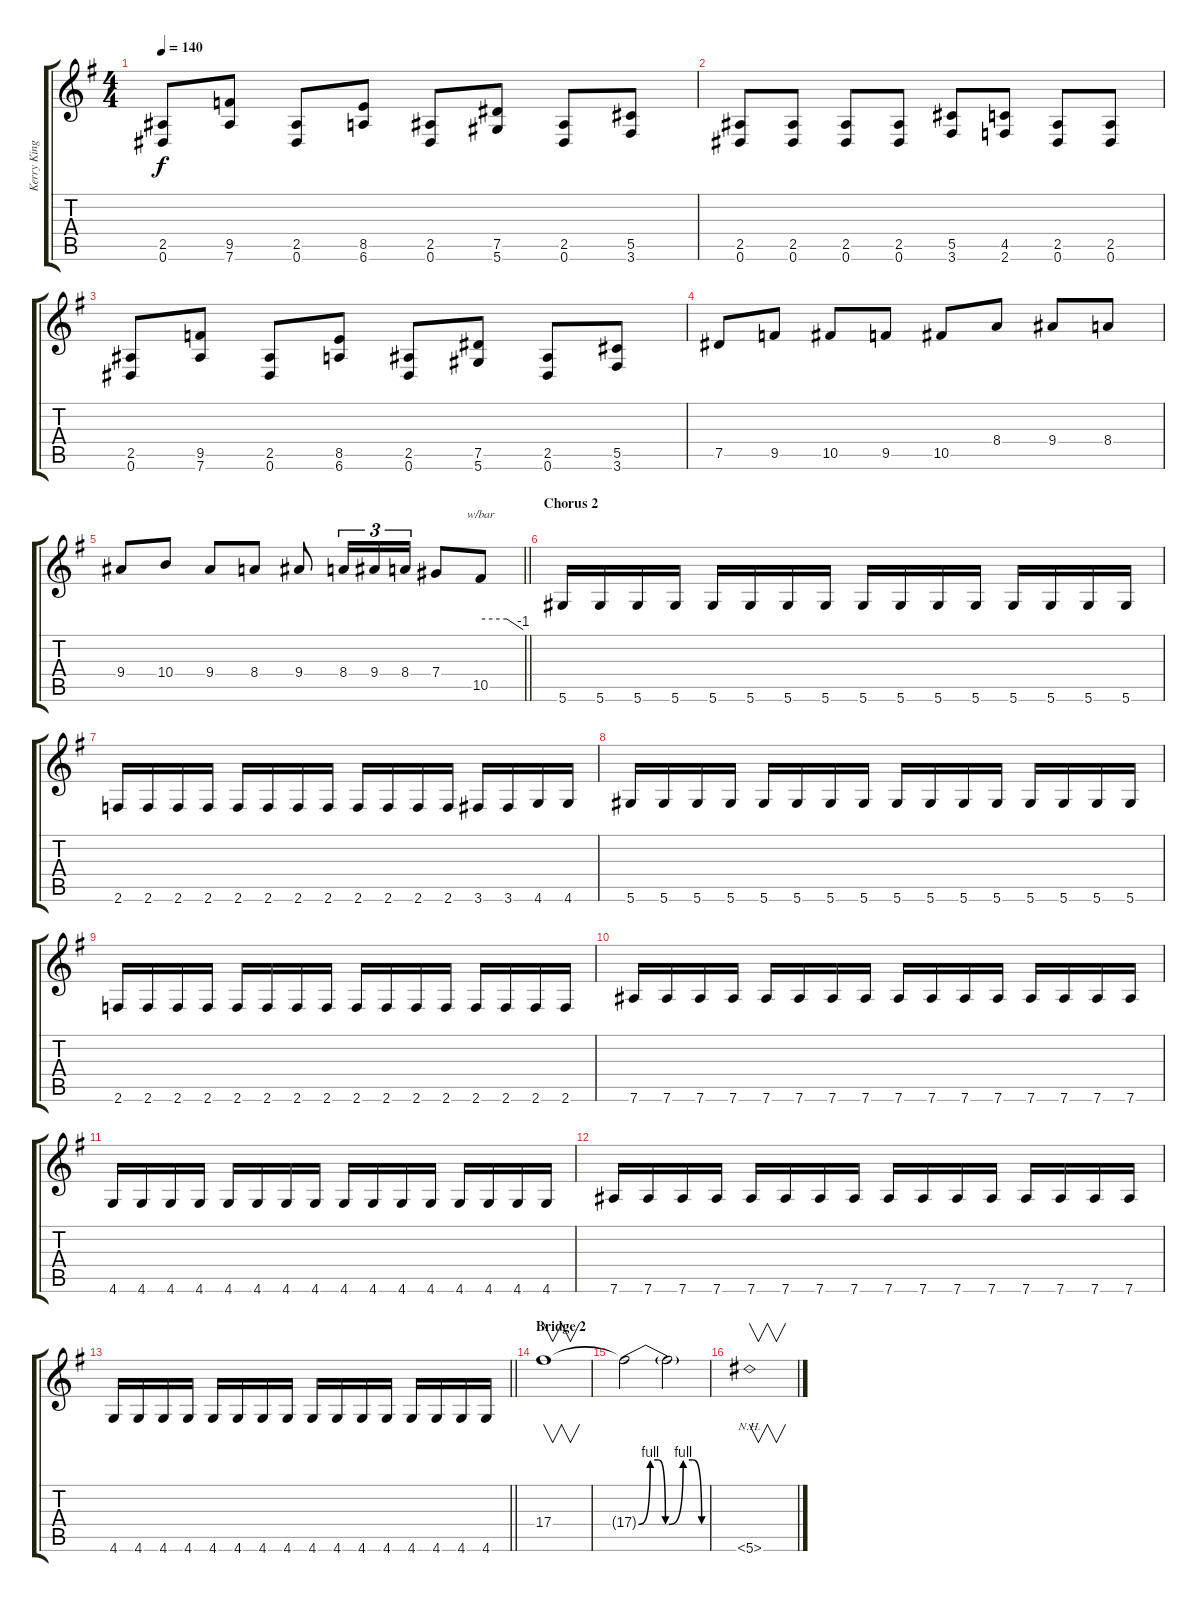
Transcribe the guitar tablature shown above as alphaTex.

\track ("Kerry King" "Kerry King") {instrument distortionguitar}
\staff {score tabs}
\tuning (Eb4 Bb3 Gb3 Db3 Ab2 Eb2) {hide}
\ts (4 4)
\tempo 140
\clef g2
\ks g
(2.5 0.6).8{dy f} (9.5 7.6).8 (2.5 0.6).8 (8.5 6.6).8 (2.5 0.6).8 (7.5 5.6).8 (2.5 0.6).8 (5.5 3.6).8 |
(2.5 0.6).8 (2.5 0.6).8 (2.5 0.6).8 (2.5 0.6).8 (5.5 3.6).8 (4.5 2.6).8 (2.5 0.6).8 (2.5 0.6).8 |
(2.5 0.6).8 (9.5 7.6).8 (2.5 0.6).8 (8.5 6.6).8 (2.5 0.6).8 (7.5 5.6).8 (2.5 0.6).8 (5.5 3.6).8 |
7.5.8 9.5.8 10.5.8 9.5.8 10.5.8 8.4.8 9.4.8 8.4.8 |
\barLineRight lightlight
9.4.8 10.4.8 9.4.8 8.4.8 9.4.8 8.4.16{tu (3 2)} 9.4.16{tu (3 2)} 8.4.16{tu (3 2)} 7.4.8 10.5.8{tbe (custom default 0 0 37 0 60 -4)} |
\section ("" "Chorus 2")
5.6.16 5.6.16 5.6.16 5.6.16 5.6.16 5.6.16 5.6.16 5.6.16 5.6.16 5.6.16 5.6.16 5.6.16 5.6.16 5.6.16 5.6.16 5.6.16 |
2.6.16 2.6.16 2.6.16 2.6.16 2.6.16 2.6.16 2.6.16 2.6.16 2.6.16 2.6.16 2.6.16 2.6.16 3.6.16 3.6.16 4.6.16 4.6.16 |
5.6.16 5.6.16 5.6.16 5.6.16 5.6.16 5.6.16 5.6.16 5.6.16 5.6.16 5.6.16 5.6.16 5.6.16 5.6.16 5.6.16 5.6.16 5.6.16 |
2.6.16 2.6.16 2.6.16 2.6.16 2.6.16 2.6.16 2.6.16 2.6.16 2.6.16 2.6.16 2.6.16 2.6.16 2.6.16 2.6.16 2.6.16 2.6.16 |
7.6.16 7.6.16 7.6.16 7.6.16 7.6.16 7.6.16 7.6.16 7.6.16 7.6.16 7.6.16 7.6.16 7.6.16 7.6.16 7.6.16 7.6.16 7.6.16 |
4.6.16 4.6.16 4.6.16 4.6.16 4.6.16 4.6.16 4.6.16 4.6.16 4.6.16 4.6.16 4.6.16 4.6.16 4.6.16 4.6.16 4.6.16 4.6.16 |
7.6.16 7.6.16 7.6.16 7.6.16 7.6.16 7.6.16 7.6.16 7.6.16 7.6.16 7.6.16 7.6.16 7.6.16 7.6.16 7.6.16 7.6.16 7.6.16 |
\barLineRight lightlight
4.6.16 4.6.16 4.6.16 4.6.16 4.6.16 4.6.16 4.6.16 4.6.16 4.6.16 4.6.16 4.6.16 4.6.16 4.6.16 4.6.16 4.6.16 4.6.16 |
\section ("" "Bridge 2")
17.4.1{v} |
17.4{be (custom 0 0 23 4 38 4 53 0 60 0) t}.2 17.4{be (custom 0 0 23 4 38 4 53 0 60 0) t}.2 |
5.6{nh}.1{v}
